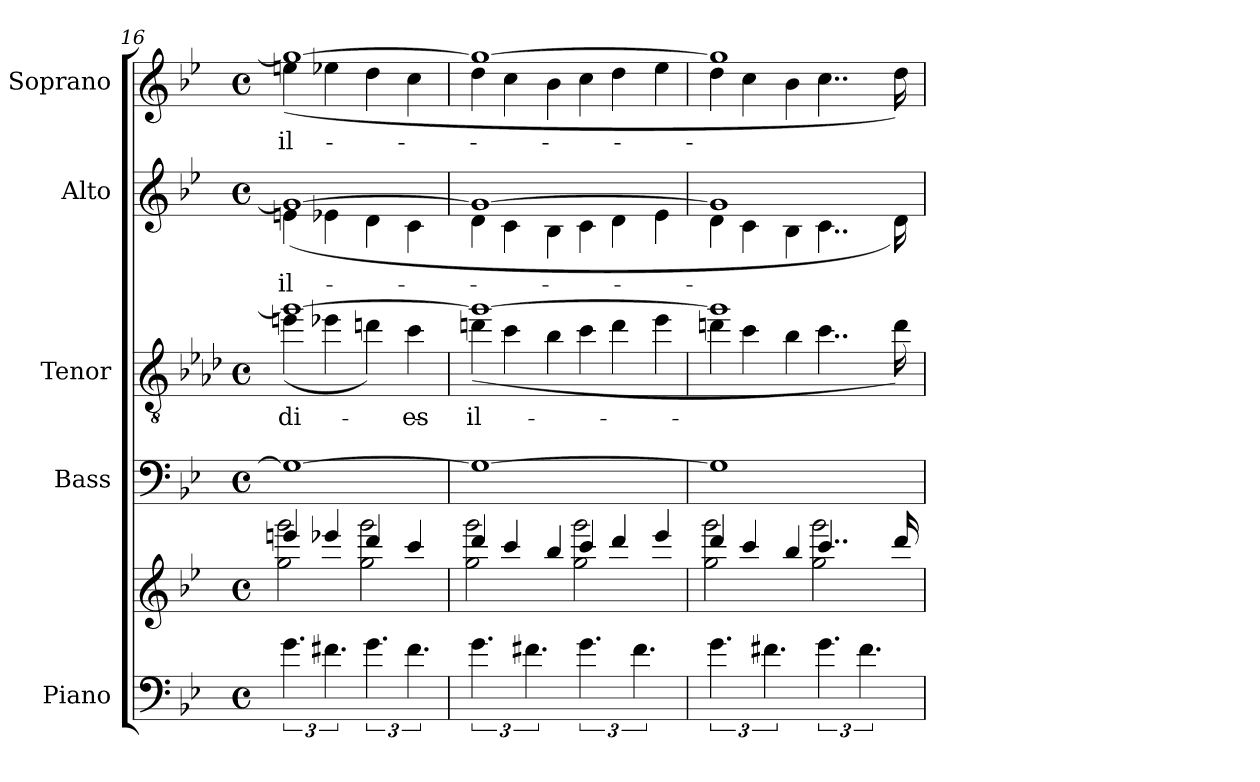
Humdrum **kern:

**kern	**kern	**kern	**kern	**text	**kern	**text	**kern	**text
*part5	*part5	*part4	*part3	*part3	*part2	*part2	*part1	*part1
*staff6	*staff5	*staff4	*staff3	*staff3	*staff2	*staff2	*staff1	*staff1
*I"Piano	*	*I"Bass	*I"Tenor	*	*I"Alto	*	*I"Soprano	*
*I'Pno.	*	*I'B.	*I'T.	*	*I'A.	*	*I'S.	*
*clefF4	*clefG2	*clefF4	*clefGv2	*	*clefG2	*	*clefG2	*
*	*	*	*ITrd8c14	*	*	*	*	*
*k[b-e-]	*k[b-e-]	*k[b-e-]	*k[b-e-a-d-]	*	*k[b-e-]	*	*k[b-e-]	*
*M4/4	*M4/4	*M4/4	*M4/4	*	*M4/4	*	*M4/4	*
*met(c)	*met(c)	*met(c)	*met(c)	*	*met(c)	*	*met(c)	*
=16	=16	=16	=16	=16	=16	=16	=16	=16
*	*^	*	*^	*	*^	*	*^	*
6.g\	4eeen/	2gg\ 2ggg\	1G_	1gi_	(4eni\	di-	1g_	(4en\	il-	1gg_	(4een\	il-
6.f#X\	4eee-X/	.	.	.	4e-Xi\	.	.	4e-X\	.	.	4ee-X\	.
6.g\	4ddd/	2gg\ 2ggg\	.	.	4dni\)	.	.	4d\	.	.	4dd\	.
6.f#\	4ccc/	.	.	.	4ci\	-es	.	4c\	.	.	4cc\	.
=17	=17	=17	=17	=17	=17	=17	=17	=17	=17	=17	=17	=17
*	*Xtuplet	*	*	*	*Xtuplet	*	*	*Xtuplet	*	*	*Xtuplet	*
6.g\	6ddd/	2gg\ 2ggg\	1G_	1gi_	(6dni\	il-	1g_	6d\	.	1gg_	6dd\	.
.	6ccc/	.	.	.	6ci\	.	.	6c\	.	.	6cc\	.
6.f#X\	.	.	.	.	.	.	.	.	.	.	.	.
.	6bb-/	.	.	.	6B-i\	.	.	6B-\	.	.	6b-\	.
6.g\	6ccc/	2gg\ 2ggg\	.	.	6ci\	.	.	6c\	.	.	6cc\	.
.	6ddd/	.	.	.	6di\	.	.	6d\	.	.	6dd\	.
6.f#\	.	.	.	.	.	.	.	.	.	.	.	.
.	6eee-/	.	.	.	6e-i\	.	.	6e-\	.	.	6ee-\	.
!!LO:PB:g=z	!!
=18	=18	=18	=18	=18	=18	=18	=18	=18	=18	=18	=18	=18
6.g\	6ddd/	2gg\ 2ggg\	1G]	1gi]	6dni\	.	1g]	6d\	.	1gg]	6dd\	.
.	6ccc/	.	.	.	6ci\	.	.	6c\	.	.	6cc\	.
6.f#X\	.	.	.	.	.	.	.	.	.	.	.	.
.	6bb-/	.	.	.	6B-i\	.	.	6B-\	.	.	6b-\	.
6.g\	4..ccc/	2gg\ 2ggg\	.	.	4..ci\	.	.	4..c\	.	.	4..cc\	.
6.f#\	.	.	.	.	.	.	.	.	.	.	.	.
.	16ddd/	.	.	.	16di\)	.	.	16d\)	.	.	16dd\)	.
*	*	*	*	*v	*v	*	*	*	*	*v	*v	*
*	*v	*v	*	*	*	*v	*v	*	*	*
=	=	=	=	=	=	=	=	=
*-	*-	*-	*-	*-	*-	*-	*-	*-
